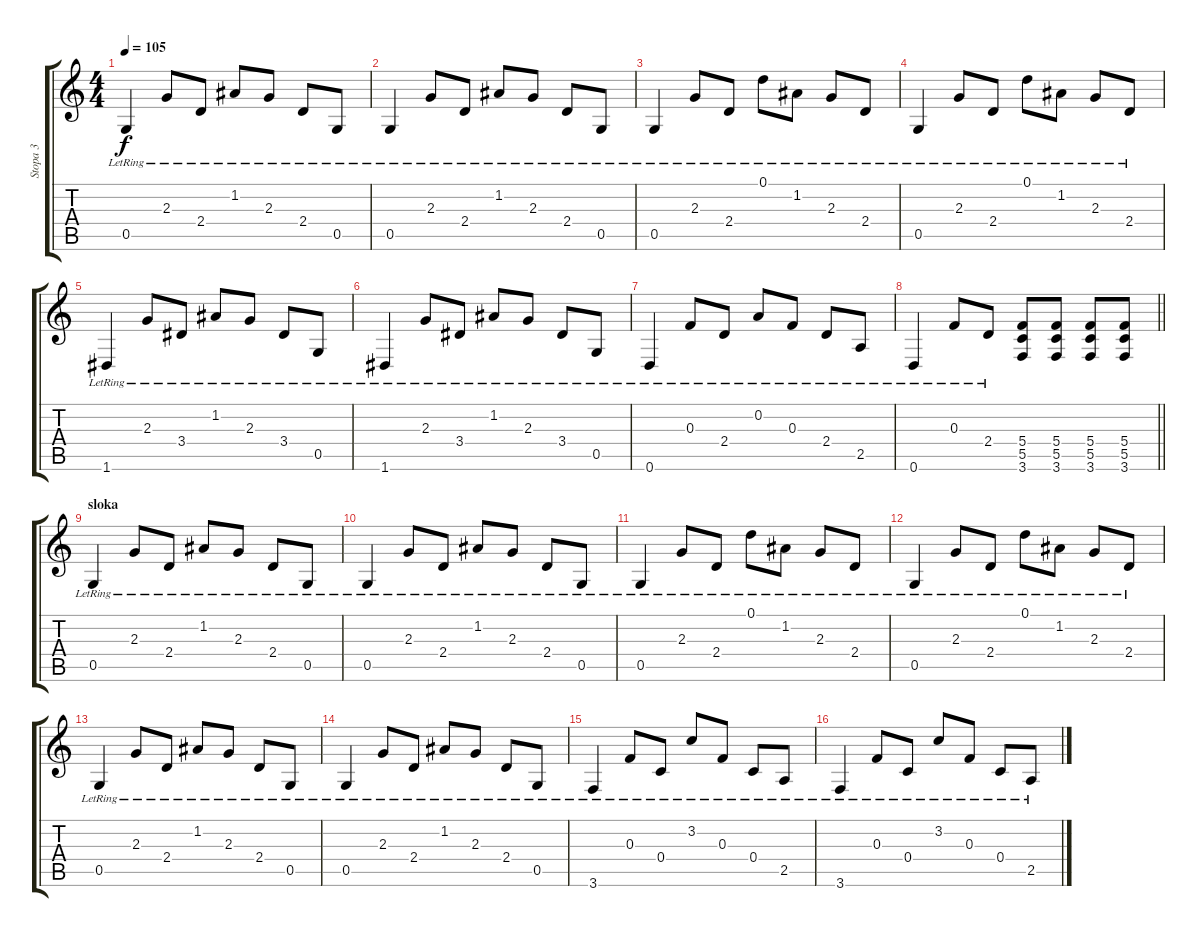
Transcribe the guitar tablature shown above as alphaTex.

\track ("Stopa 3" "Stopa 3") {instrument electricguitarjazz}
\staff {score tabs}
\tuning (D4 A3 F3 C3 G2 D2) {hide}
\ts (4 4)
\tempo 105
\clef g2
\ks c
0.5{lr}.4{dy f} 2.3{lr}.8 2.4{lr}.8 1.2{lr}.8 2.3{lr}.8 2.4{lr}.8 0.5{lr}.8 |
0.5{lr}.4 2.3{lr}.8 2.4{lr}.8 1.2{lr}.8 2.3{lr}.8 2.4{lr}.8 0.5{lr}.8 |
0.5{lr}.4 2.3{lr}.8 2.4{lr}.8 0.1{lr}.8 1.2{lr}.8 2.3{lr}.8 2.4{lr}.8 |
0.5{lr}.4 2.3{lr}.8 2.4{lr}.8 0.1{lr}.8 1.2{lr}.8 2.3{lr}.8 2.4{lr}.8 |
1.6{lr}.4 2.3{lr}.8 3.4{lr}.8 1.2{lr}.8 2.3{lr}.8 3.4{lr}.8 0.5{lr}.8 |
1.6{lr}.4 2.3{lr}.8 3.4{lr}.8 1.2{lr}.8 2.3{lr}.8 3.4{lr}.8 0.5{lr}.8 |
0.6{lr}.4 0.3{lr}.8 2.4{lr}.8 0.2{lr}.8 0.3{lr}.8 2.4{lr}.8 2.5{lr}.8 |
\barLineRight lightlight
0.6{lr}.4 0.3{lr}.8 2.4{lr}.8 (5.4 5.5 3.6).8 (5.4 5.5 3.6).8 (5.4 5.5 3.6).8 (5.4 5.5 3.6).8 |
\section ("" "sloka")
0.5{lr}.4 2.3{lr}.8 2.4{lr}.8 1.2{lr}.8 2.3{lr}.8 2.4{lr}.8 0.5{lr}.8 |
0.5{lr}.4 2.3{lr}.8 2.4{lr}.8 1.2{lr}.8 2.3{lr}.8 2.4{lr}.8 0.5{lr}.8 |
0.5{lr}.4 2.3{lr}.8 2.4{lr}.8 0.1{lr}.8 1.2{lr}.8 2.3{lr}.8 2.4{lr}.8 |
0.5{lr}.4 2.3{lr}.8 2.4{lr}.8 0.1{lr}.8 1.2{lr}.8 2.3{lr}.8 2.4{lr}.8 |
0.5{lr}.4 2.3{lr}.8 2.4{lr}.8 1.2{lr}.8 2.3{lr}.8 2.4{lr}.8 0.5{lr}.8 |
0.5{lr}.4 2.3{lr}.8 2.4{lr}.8 1.2{lr}.8 2.3{lr}.8 2.4{lr}.8 0.5{lr}.8 |
3.6{lr}.4 0.3{lr}.8 0.4{lr}.8 3.2{lr}.8 0.3{lr}.8 0.4{lr}.8 2.5{lr}.8 |
3.6{lr}.4 0.3{lr}.8 0.4{lr}.8 3.2{lr}.8 0.3{lr}.8 0.4{lr}.8 2.5{lr}.8
